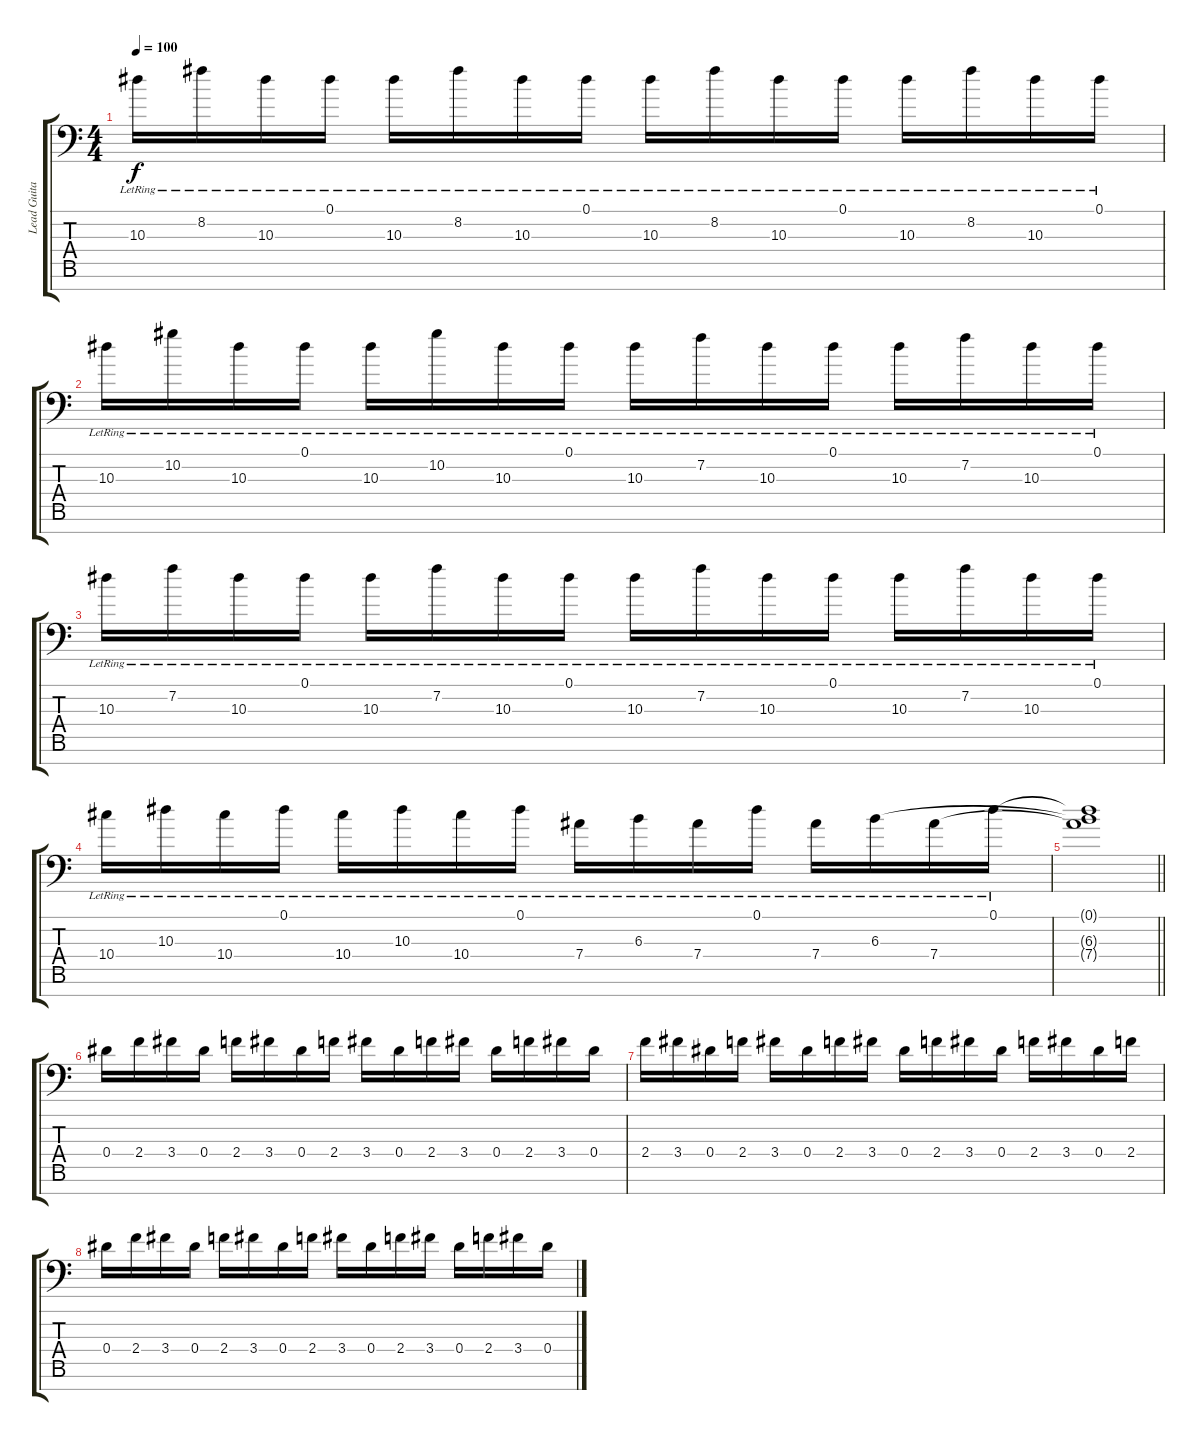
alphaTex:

\track ("Lead Guitar" "Lead Guita") {instrument electricguitarclean}
\staff {score tabs}
\tuning (Eb4 Bb3 F3 Eb3 Bb2 F2 Bb1) {hide}
\ts (4 4)
\tempo 100
\clef f4
\ks c
10.3{lr}.16{dy f} 8.2{lr}.16 10.3{lr}.16 0.1{lr}.16 10.3{lr}.16 8.2{lr}.16 10.3{lr}.16 0.1{lr}.16 10.3{lr}.16 8.2{lr}.16 10.3{lr}.16 0.1{lr}.16 10.3{lr}.16 8.2{lr}.16 10.3{lr}.16 0.1{lr}.16 |
10.3{lr}.16 10.2{lr}.16 10.3{lr}.16 0.1{lr}.16 10.3{lr}.16 10.2{lr}.16 10.3{lr}.16 0.1{lr}.16 10.3{lr}.16 7.2{lr}.16 10.3{lr}.16 0.1{lr}.16 10.3{lr}.16 7.2{lr}.16 10.3{lr}.16 0.1{lr}.16 |
10.3{lr}.16 7.2{lr}.16 10.3{lr}.16 0.1{lr}.16 10.3{lr}.16 7.2{lr}.16 10.3{lr}.16 0.1{lr}.16 10.3{lr}.16 7.2{lr}.16 10.3{lr}.16 0.1{lr}.16 10.3{lr}.16 7.2{lr}.16 10.3{lr}.16 0.1{lr}.16 |
10.4{lr}.16 10.3{lr}.16 10.4{lr}.16 0.1{lr}.16 10.4{lr}.16 10.3{lr}.16 10.4{lr}.16 0.1{lr}.16 7.4{lr}.16 6.3{lr}.16 7.4{lr}.16 0.1{lr}.16 7.4{lr}.16 6.3{lr}.16 7.4{lr}.16 0.1{lr}.16 |
\barLineRight lightlight
(0.1{t} 6.3{t} 7.4{t}).1 |
\section ("" "")
0.4.16{volume 6} 2.4.16 3.4.16 0.4.16 2.4.16 3.4.16 0.4.16 2.4.16 3.4.16 0.4.16 2.4.16 3.4.16 0.4.16 2.4.16 3.4.16 0.4.16 |
2.4.16 3.4.16 0.4.16 2.4.16 3.4.16 0.4.16 2.4.16 3.4.16 0.4.16 2.4.16 3.4.16 0.4.16 2.4.16 3.4.16 0.4.16 2.4.16 |
0.4.16 2.4.16 3.4.16 0.4.16 2.4.16 3.4.16 0.4.16 2.4.16 3.4.16 0.4.16 2.4.16 3.4.16 0.4.16 2.4.16 3.4.16 0.4.16
